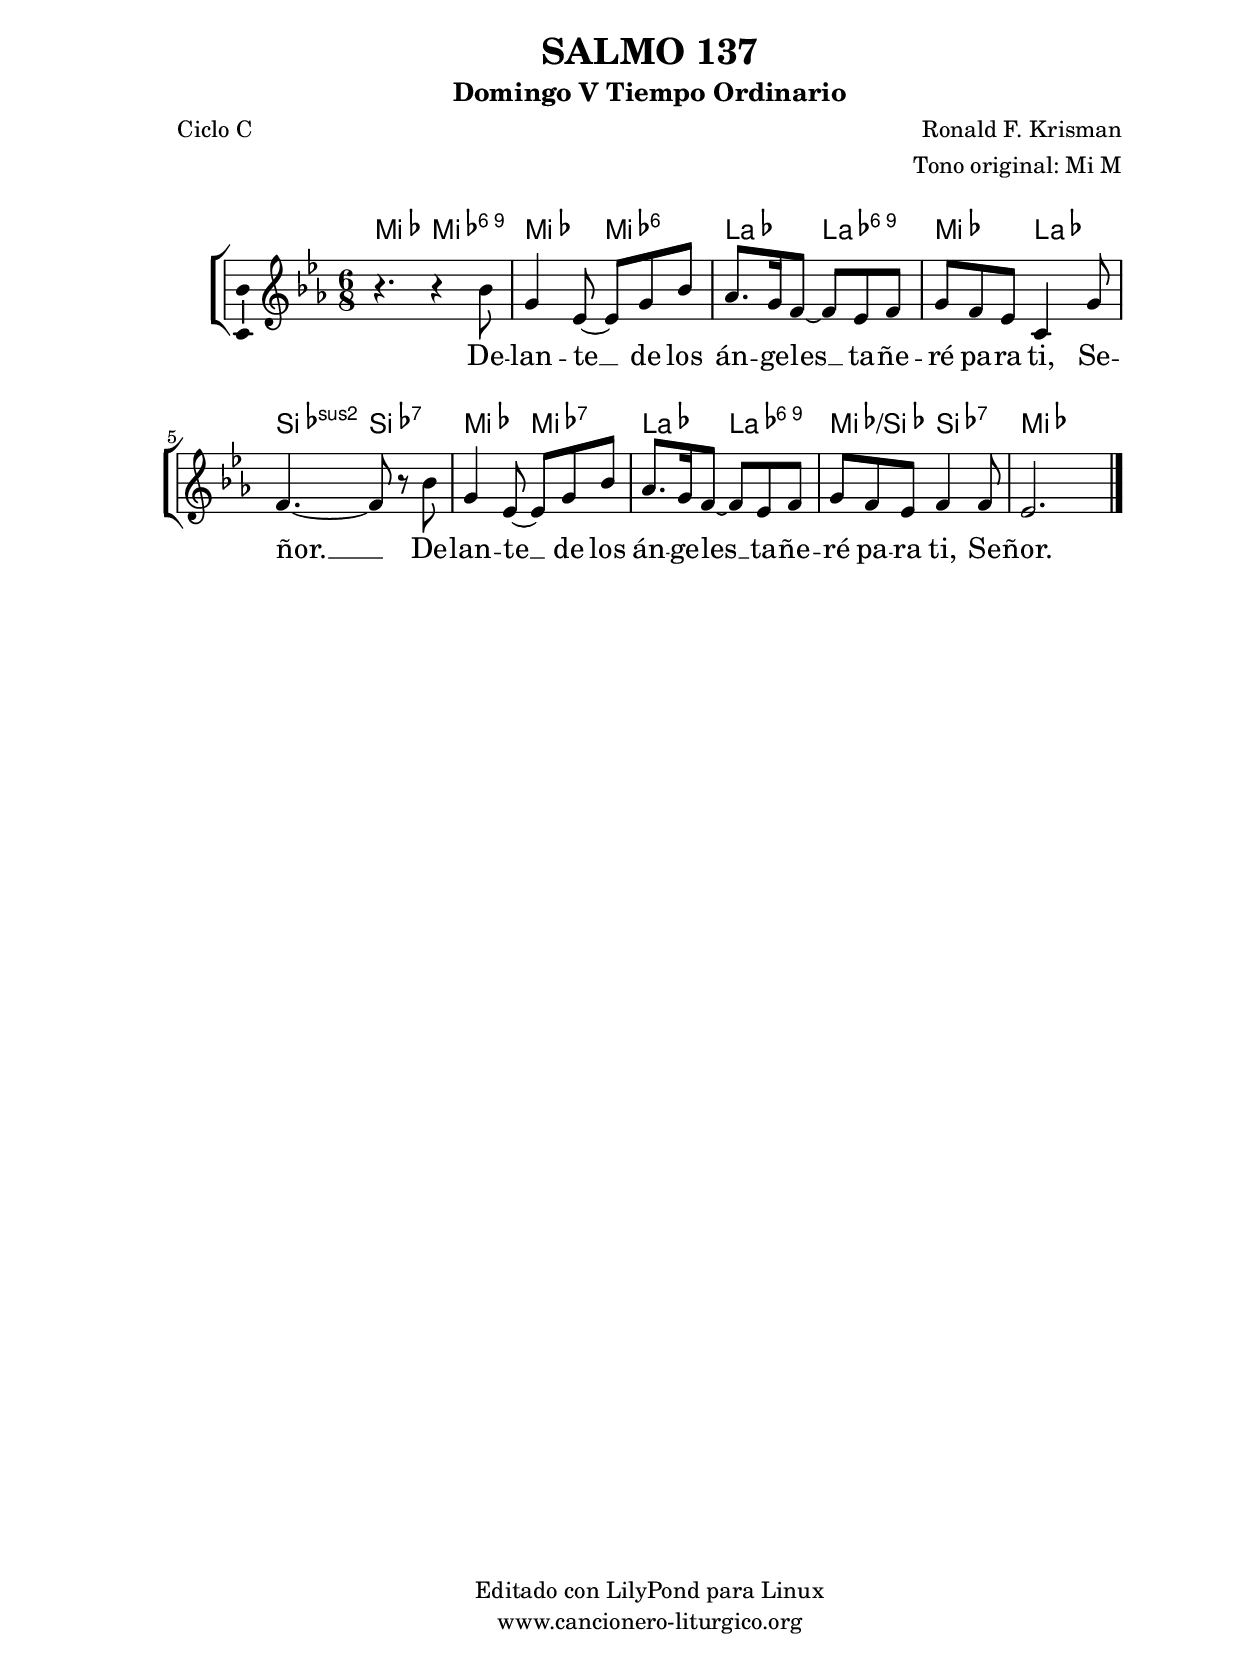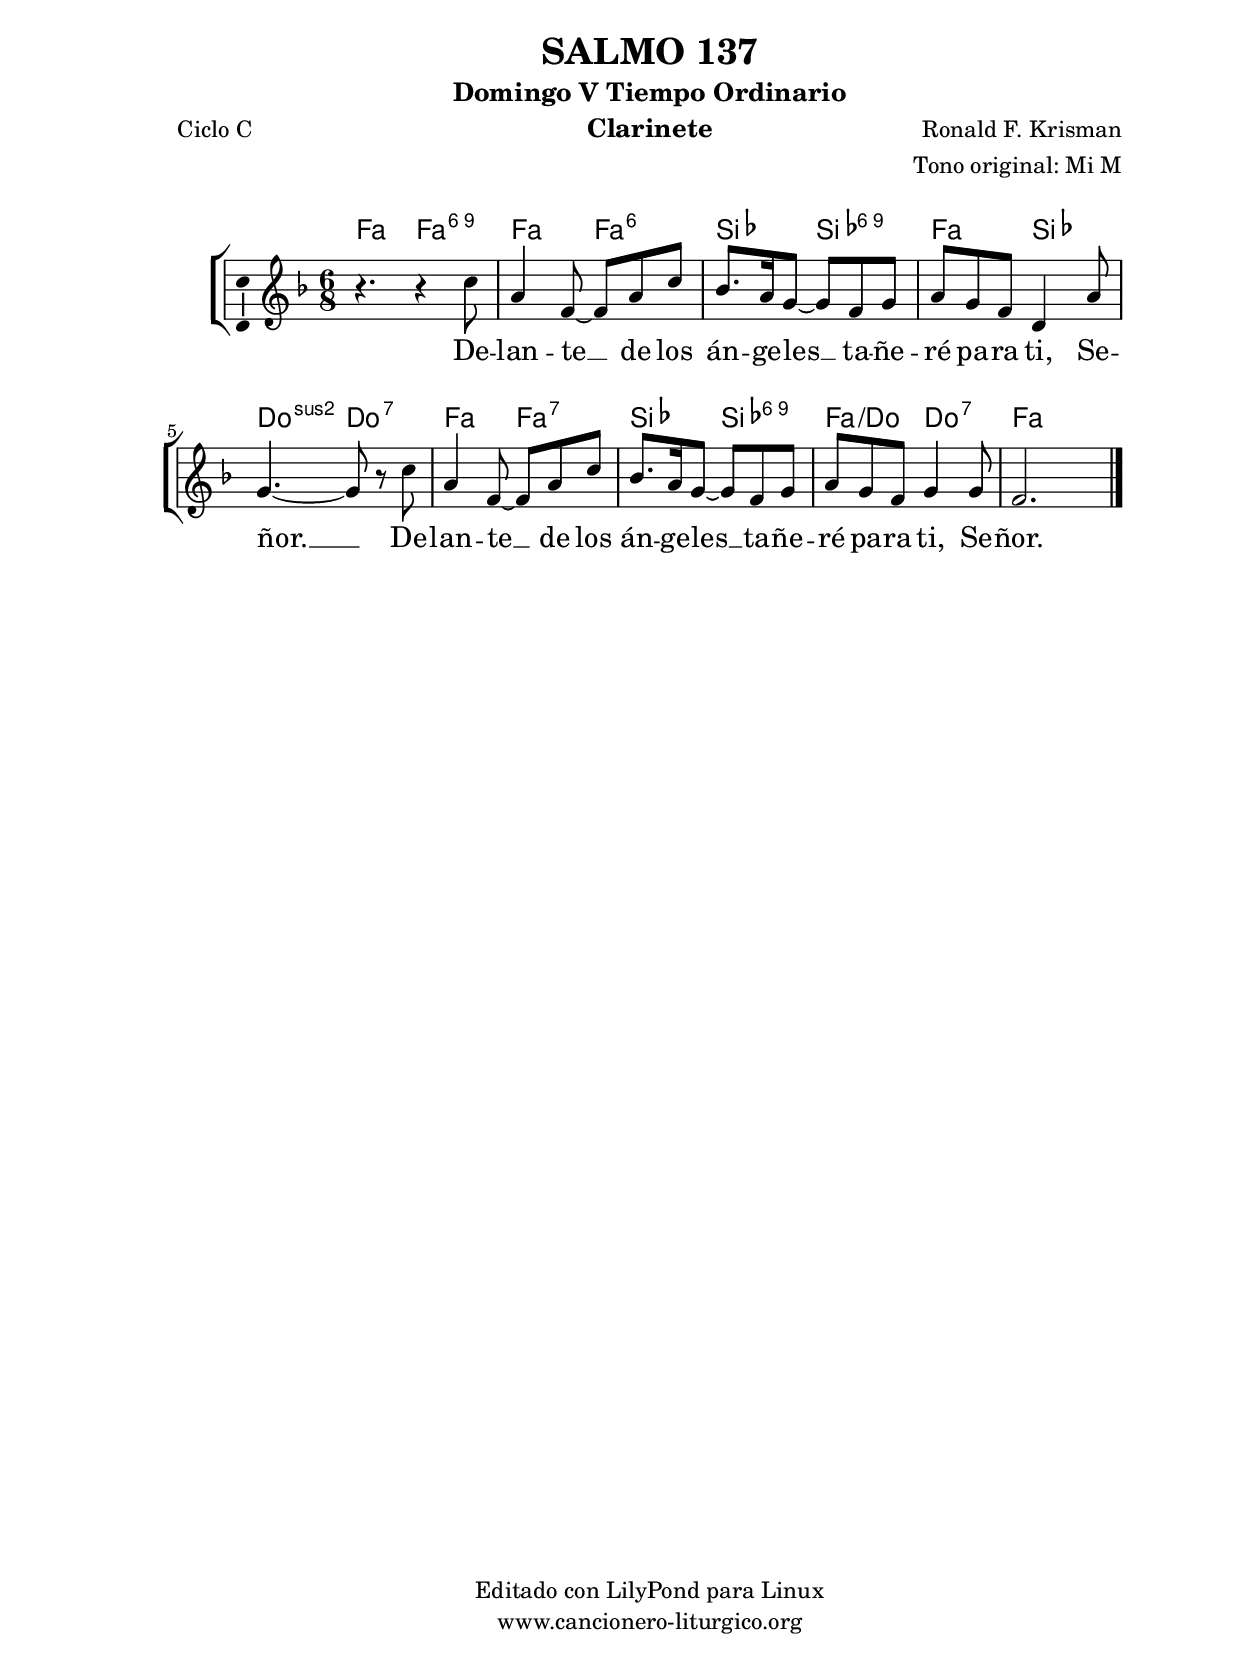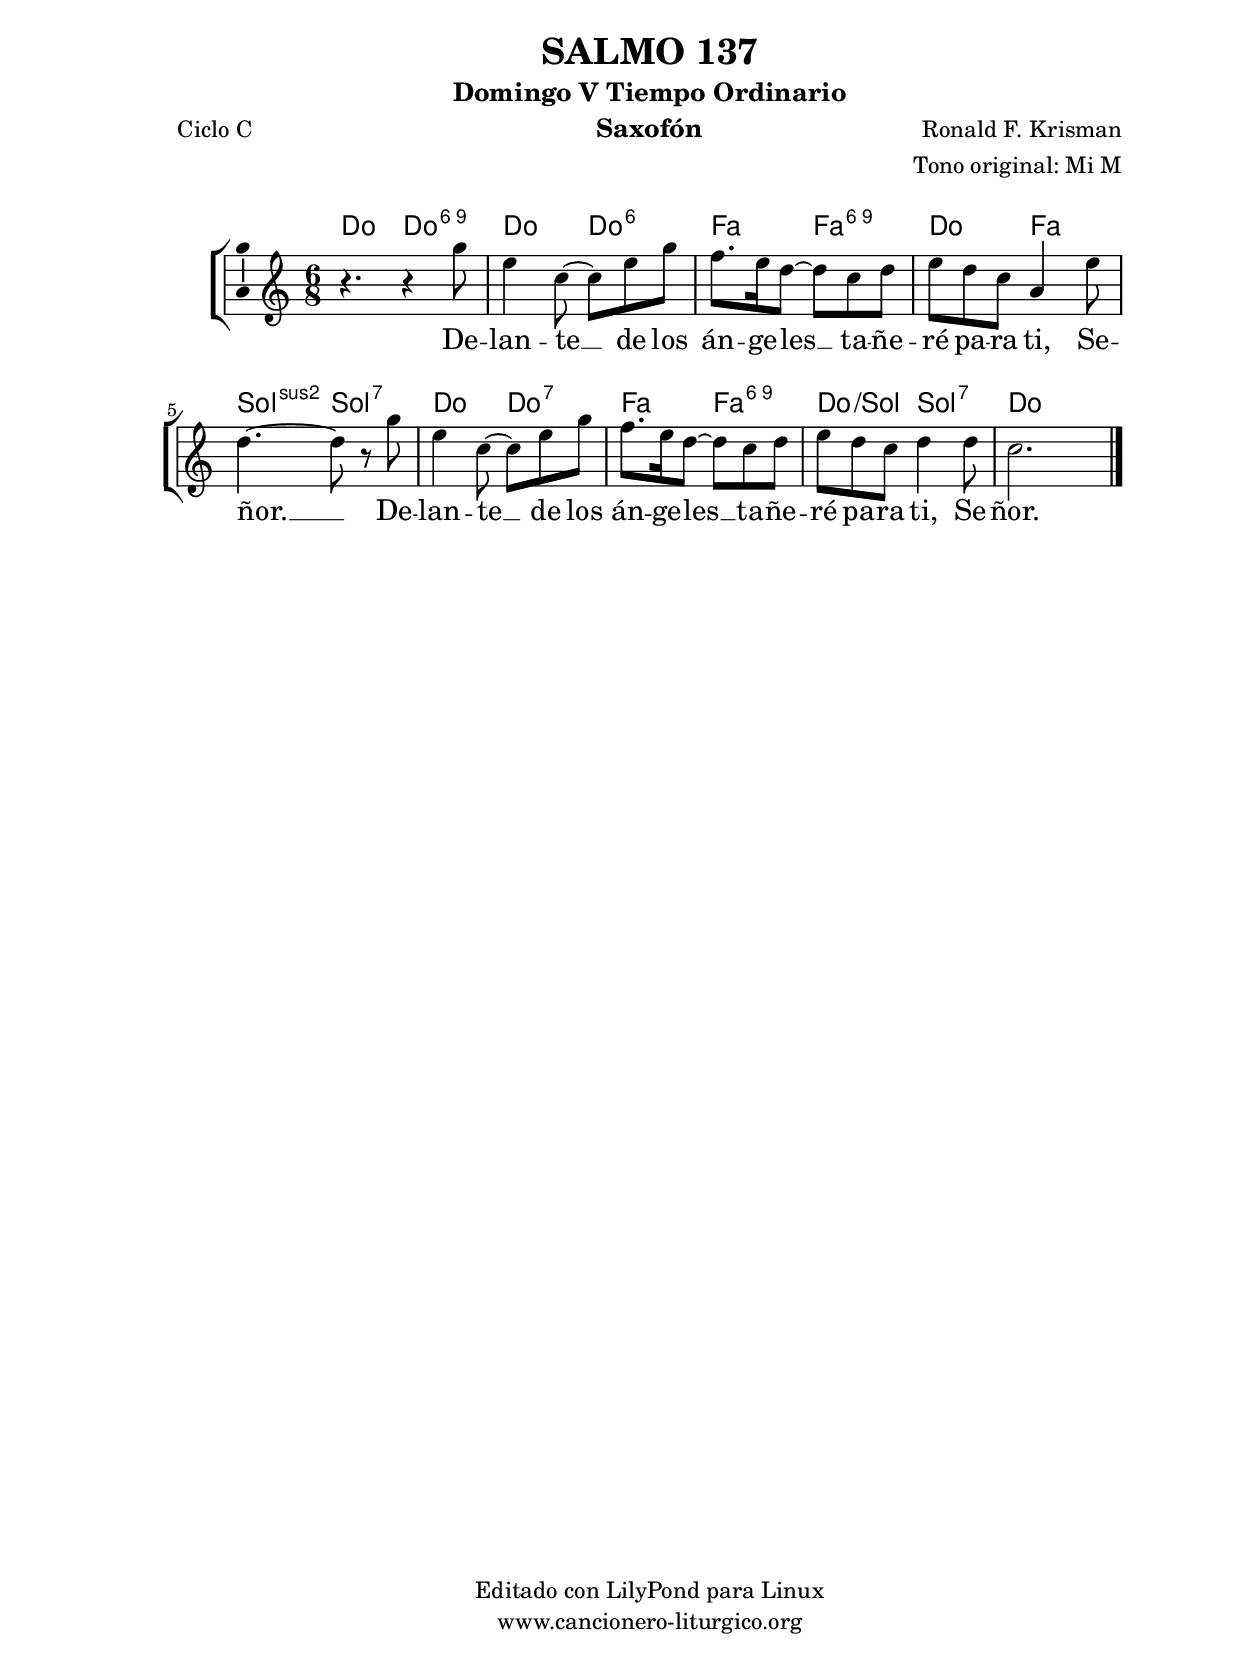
%
%para convertir .midi en .wav:
%timidity filename.midi -Ow -o finename.wav
%
%
%Para convertir de .wav a .mp3:
%lame -h -m j filename.wav
%
%
%para escuchar el midi:
%timidity nombrefichero.midi
%


%versión de lilypond para la que se ha escrito esta partitura:
\version "2.16.0"

	%Tamaño papel
	#(set-default-paper-size "a4")
	%Tamaño partitura
	#(set-global-staff-size 20)
	%No responde al pulsar sobre una nota
	#(ly:set-option 'point-and-click #f)

%parámetros del encabezamiento:
\header {
	title = "SALMO 137"
	subtitle = "Domingo V Tiempo Ordinario"
	composer = "Ronald F. Krisman"
	poet = "Ciclo C"
	meter = ""
	arranger = "Tono original: Mi M"
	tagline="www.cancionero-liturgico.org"
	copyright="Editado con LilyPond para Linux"
	tiempo = "Ordinario"
	usos = "Salmo"
	letra = "Delante de los ángeles tañeré para ti, Señor."
	}

%parámetros asociados al papel:
\paper  {
	oddHeaderMarkup = \markup {\fill-line { \on-the-fly #not-first-page \fromproperty #'header:title \on-the-fly #not-first-page \fromproperty #'header:composer }}
	evenHeaderMarkup = \markup {\fill-line { \fromproperty #'header:composer \fromproperty #'header:title }}
	#(set-paper-size "a4")
	print-page-number = ##f
	first-page-number = 1
	print-first-page-number = ##f
%	head-separation = 3.0 \cm
	top-margin = 2.0 \cm
	bottom-margin = 0.5\cm
%%%	bottom-margin = -1.0\cm
	left-margin = 3.0 \cm
	line-width = 16.0 \cm 
	indent = 8\mm
	interscoreline = 2.\mm
	between-system-space = 15\mm
%	para que las partituras no llenen la hoja:
	ragged-bottom = ##t
%	idem para la última hoja:
	ragged-last-bottom = ##f
%	para que las partituras llenen el ancho del papel:
	ragged-last = ##f
	after-title-space = 2.5 \cm
%page-count=1
%system-count=1

	%Flexible Vertical Spacing
%	markup-markup-spacing =
%	#'((basic-distance . 15) (minimum-distance . 15) (padding . 3))
	markup-system-spacing =
	#'((basic-distance . 15) (minimum-distance . 15) (padding . 3))
	system-system-spacing =
	#'((basic-distance . 15) (minimum-distance . 15) (padding . 3))
	score-system-spacing =
	#'((basic-distance . 15) (minimum-distance . 15) (padding . 5))
%	top-system-spacing = % header
%	#'((basic-distance . 8) (minimum-distance . 0) (padding . 3))
%	top-markup-spacing =
%	#'((basic-distance . 20) (minimum-distance . 20) (padding . 3))
	last-bottom-spacing = % footer
	#'((basic-distance . 5) (minimum-distance . 5) (padding . 3))
%	score-markup-spacing =
%	#'((basic-distance . 16) (minimum-distance . 13) (padding . 3))

	}


%parámetros que afectan a toda la partitura:
global =  {
	%clave de sol (G):
	\clef G
	%armadura:
	\transpose  e ees
	\key e \major
	\tempo 4.=64
	\set Score.tempoHideNote = ##t
	}


acordes = {
	\italianChords
	\chordmode {
	\transpose  e ees
{
e4. e:6.9 e e:6 a a:6.9 e a b:sus2 b:7 e e:7 a a:6.9 e/b b:7 e %e:6.9

	}
	}
}


melodia = 
	\transpose  e ees
{
	\relative c''{
\time 6/8
r4. r4 b8
gis4 e8~e gis b
a8. gis16 fis8~fis e fis
gis8 fis e cis4 gis'8
fis4.~fis8 r8 b
gis4 e8~e gis b
a8. gis16 fis8~fis e fis
gis8 fis e fis4 fis8
e2.

	\bar "|."
	}
	}


texto = \lyricmode {
De -- lan -- te __ de los án -- ge -- les __
ta -- ñe -- ré pa -- ra ti, Se -- ñor. __
De -- lan -- te __ de los án -- ge -- les __
ta -- ñe -- ré pa -- ra ti, Se -- ñor.
	}


acordesStaff = \context ChordNames = acordesStaff <<
	\set chordChanges = ##t
	\acordes
	>>


vozStaff = \context Voice = vozStaff
\with {\consists "Ambitus_engraver"}
<<
%	\set Staff.instrumentName = ""
%	\set Staff.shortInstrumentName = ""
%	\set Staff.midiInstrument = #"clarinet"
%	\set Staff.midiInstrument = #"cello"
%	\set Staff.midiInstrument = #"flute"
	\set Staff.midiInstrument = #"electric guitar (jazz)"
%	\set Staff.midiInstrument = #"english horn"
%	\set Staff.midiInstrument = #"violin"
%	\set Staff.midiInstrument = #"glockenspiel"
	\set Staff.midiMinimumVolume = #0.7
	\set Staff.midiMaximumVolume = #0.9
	\global
	\melodia
	>>


textoStaff = \context Lyrics = textoStaff <<
	\lyricsto vozStaff \texto
	>>

\book {
	\score {
		\context ChoirStaff {
			\override StaffGroup.SystemStartBracket #'collapse-height = #1
			\override Score.SystemStartBar #'collapse-height = #1
			<<
			\acordesStaff
			\vozStaff
			\textoStaff
			>>
			}
		\layout {
	    		\context {
				\Lyrics
				\override LyricText #'font-size = #2
				}
	   		 \context {
				\Score
				%fontSize = #3
				\override StaffSymbol #'staff-space = #(magstep +3)
				%\override Beam #'thickness = #0.55
				%\override SpacingSpanner #'spacing-increment = #1.0
				%\override Slur #'height-limit = #1.5
				}
			}
		}
	\score {
		\unfoldRepeats
		\context ChoirStaff {
			<<
			\acordesStaff
			\vozStaff
			>>
			}
		\midi {
	  		\context {
	  			\Score
				tempoWholesPerMinute = #(ly:make-moment 70 4)
				}
			}
		}
	}

%Partitura para clarinete
#(define output-suffix "C")
\book {
	\header{
		instrument = "Clarinete"
		}
	\score {
		\context ChoirStaff {
			\override StaffGroup.SystemStartBracket #'collapse-height = #1
			\override Score.SystemStartBar #'collapse-height = #1
\transpose c d
			<<
			\acordesStaff
			\vozStaff
			\textoStaff
			>>
			}
		\layout {
	    		\context {
				\Lyrics
				\override LyricText #'font-size = #2
				}
	   		 \context {
				\Score
				%fontSize = #3
				\override StaffSymbol #'staff-space = #(magstep +3)
				%\override Beam #'thickness = #0.55
				%\override SpacingSpanner #'spacing-increment = #1.0
				%\override Slur #'height-limit = #1.5
				}
			}
		}
	}

%Partitura para saxofón
#(define output-suffix "S")
\book {
	\header{
		instrument = "Saxofón"
		}
	\score {
		\context ChoirStaff {
			\override StaffGroup.SystemStartBracket #'collapse-height = #1
			\override Score.SystemStartBar #'collapse-height = #1
\transpose c a
			<<
			\acordesStaff
			\vozStaff
			\textoStaff
			>>
			}
		\layout {
	    		\context {
				\Lyrics
				\override LyricText #'font-size = #2
				}
	   		 \context {
				\Score
				%fontSize = #3
				\override StaffSymbol #'staff-space = #(magstep +3)
				%\override Beam #'thickness = #0.55
				%\override SpacingSpanner #'spacing-increment = #1.0
				%\override Slur #'height-limit = #1.5
				}
			}
		}
	}

